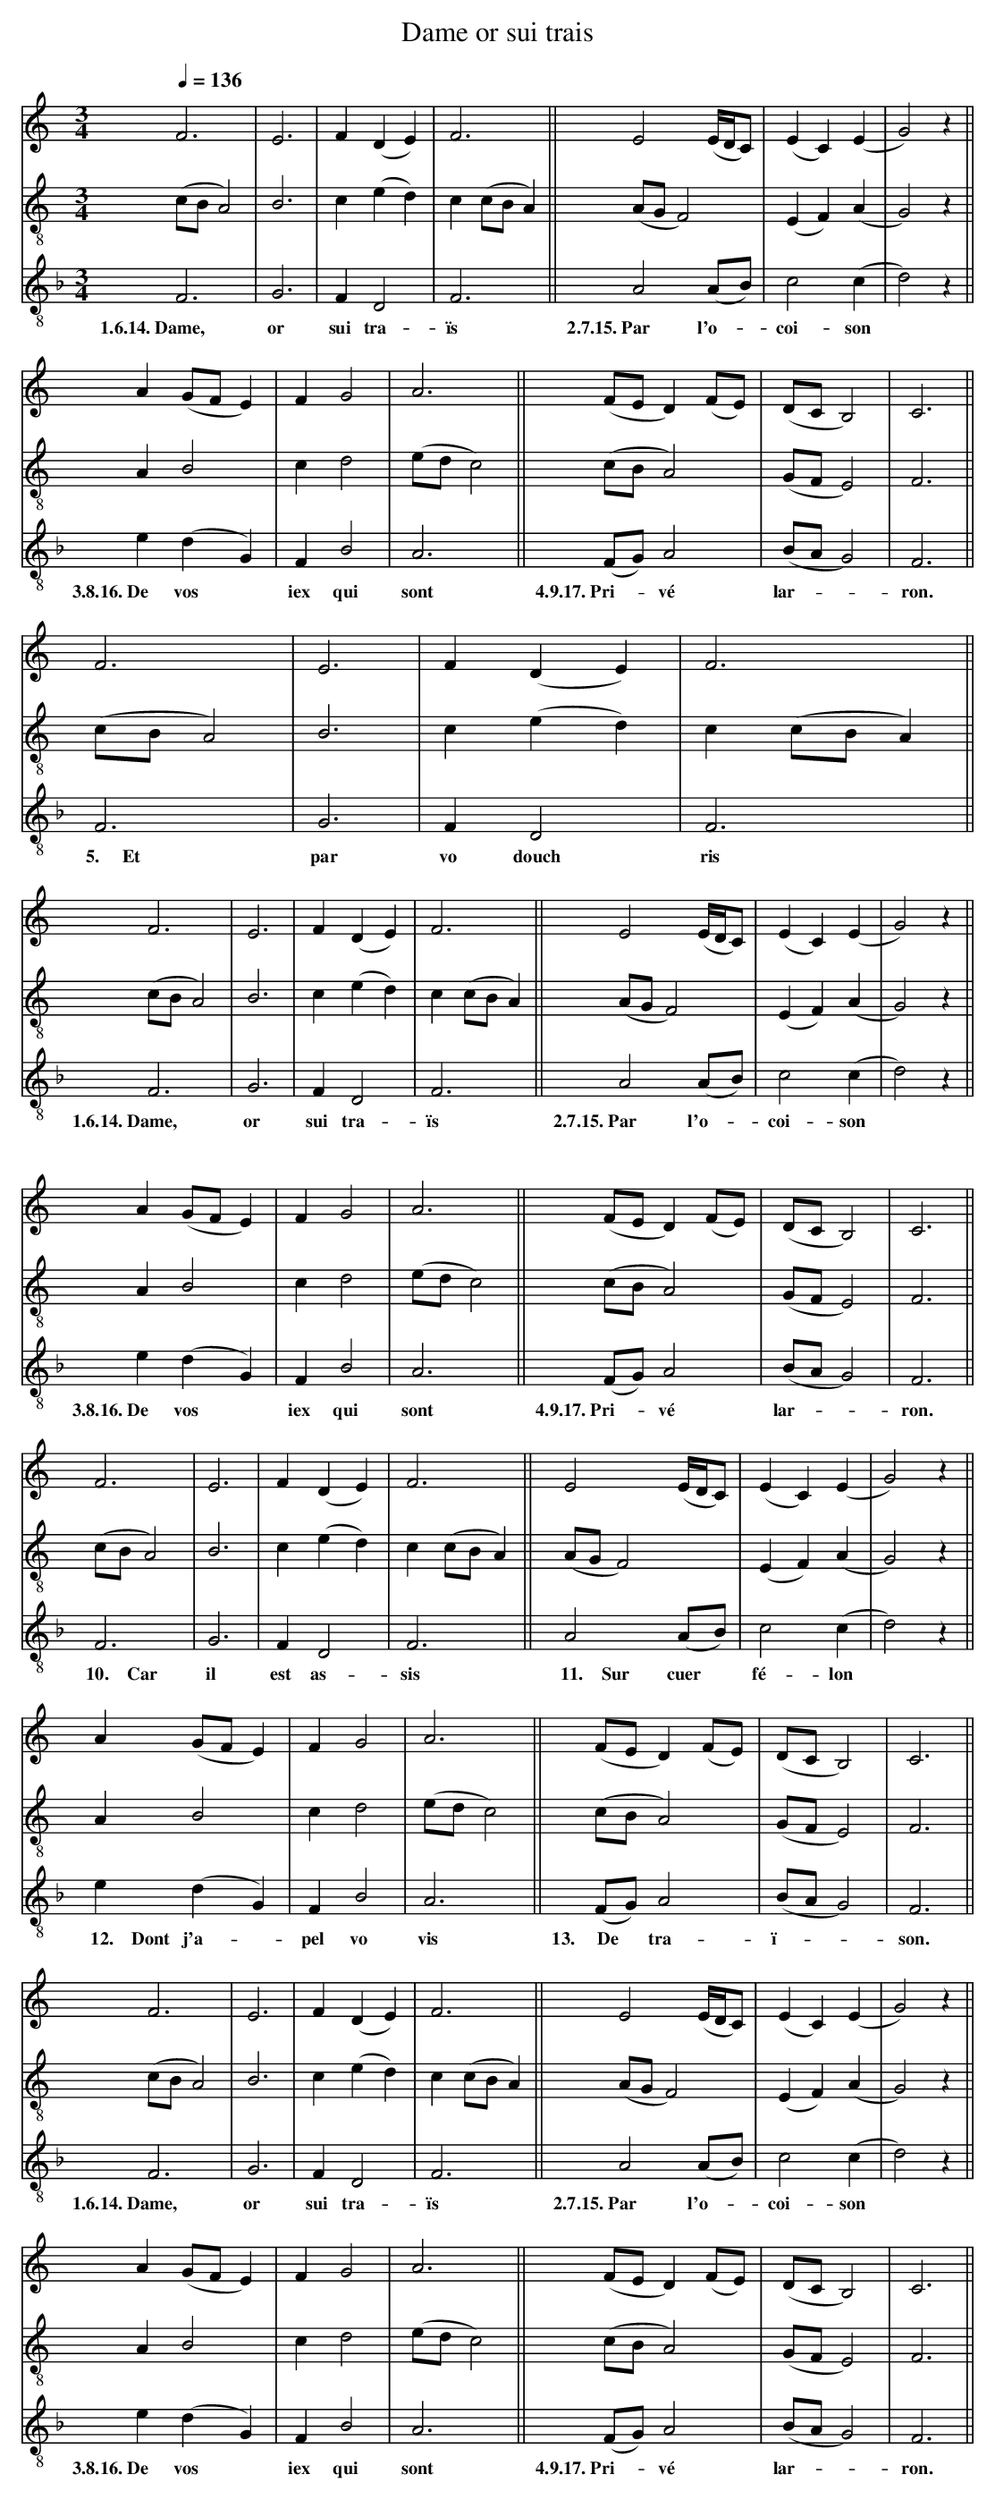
X:1
T:Dame or sui trais
M:3/4
L:1/4
Q:1/4=136
K:F Lydian
V:1 clef=treble
V:2 clef=treble-8 middle=B,
V:3 clef=treble-8 middle=B,
[V:1 ][K:C] F3       | E3  | F (DE)|  F3         ||  E2    (E/4D/4C/)|(E C) (E |G2)  z ||
[V:2 ][K:C](C/B,/A,2)| B,3 | C (ED)|  C (C/B,/A,)|| (A,/G,/ F,2)     |(E,F,)(A,|G,2) z ||
[V:3 ][K:F] F,3      | G,3 | F, D,2|  F,3        ||  A,2   (A,/B,/)  | C2   (C |D2)  z ||
w:  1.6.14.~Dame,      or   sui tra-  ïs     2.7.15.~Par    l'o-*      coi-  son*
[V:1 ][K:C]  A   (G/F/E)| F   G2  | A3     ||      (F/E/    D)(F/E/)|(D/C/   B,2)| C3  ||
[V:2 ][K:C]  A,   B,2   | C   D2  |(E/D/C2)||      (C/B,/   A,2)    |(G,/F,/ E,2)| F,3 ||
[V:3 ][K:F]  E   (DG,)  | F,  B,2 | A,3    ||      (F,/G,/) A,2     |(B,/A,/ G,2)| F,3 ||
w:   3.8.16.~De   vos*    iex qui   sont    4.9.17.~Pri-*   vé        lar-**      ron.
[V:1 ][K:C] F3       | E3  | F (DE)|  F3         ||
[V:2 ][K:C](C/B,/A,2)| B,3 | C (ED)|  C (C/B,/A,)||
[V:3 ][K:F] F,3      | G,3 | F, D,2|  F,3        ||
w:~~~5.~~~~~Et         par  vo  douch ris
[V:1 ][K:C] F3       | E3  | F (DE)|  F3         ||  E2    (E/4D/4C/)|(E C) (E |G2)  z ||
[V:2 ][K:C](C/B,/A,2)| B,3 | C (ED)|  C (C/B,/A,)|| (A,/G,/ F,2)     |(E,F,)(A,|G,2) z ||
[V:3 ][K:F] F,3      | G,3 | F, D,2|  F,3        ||  A,2   (A,/B,/)  | C2   (C |D2)  z ||
w:  1.6.14.~Dame,      or   sui tra-  ïs     2.7.15.~Par    l'o-*      coi-  son*
[V:1 ][K:C]  A   (G/F/E)| F   G2  | A3     ||      (F/E/    D)(F/E/)|(D/C/   B,2)| C3  ||
[V:2 ][K:C]  A,   B,2   | C   D2  |(E/D/C2)||      (C/B,/   A,2)    |(G,/F,/ E,2)| F,3 ||
[V:3 ][K:F]  E   (DG,)  | F,  B,2 | A,3    ||      (F,/G,/) A,2     |(B,/A,/ G,2)| F,3 ||
w:   3.8.16.~De   vos*    iex qui   sont    4.9.17.~Pri-*   vé        lar-**      ron.
[V:1 ][K:C] F3       | E3  | F (DE)|  F3         ||  E2    (E/4D/4C/)|(E C) (E |G2)  z ||
[V:2 ][K:C](C/B,/A,2)| B,3 | C (ED)|  C (C/B,/A,)|| (A,/G,/ F,2)     |(E,F,)(A,|G,2) z ||
[V:3 ][K:F] F,3      | G,3 | F, D,2|  F,3        ||  A,2   (A,/B,/)  | C2   (C |D2)  z ||
w:~~~10.~~~~Car        il   est as-   sis ~~~~11.~~~~Sur    cuer*      fé-   lon*
[V:1 ][K:C]  A   (G/F/E)| F   G2  | A3     ||      (F/E/    D)(F/E/)|(D/C/   B,2)| C3  ||
[V:2 ][K:C]  A,   B,2   | C   D2  |(E/D/C2)||      (C/B,/   A,2)    |(G,/F,/ E,2)| F,3 ||
[V:3 ][K:F]  E   (DG,)  | F,  B,2 | A,3    ||      (F,/G,/) A,2     |(B,/A,/ G,2)| F,3 ||
w:~~~~12.~~~~Dont j'a-*   pel vo    vis     13.~~~~~De*     tra-      ï-**        son.
[V:1 ][K:C] F3       | E3  | F (DE)|  F3         ||  E2    (E/4D/4C/)|(E C) (E |G2)  z ||
[V:2 ][K:C](C/B,/A,2)| B,3 | C (ED)|  C (C/B,/A,)|| (A,/G,/ F,2)     |(E,F,)(A,|G,2) z ||
[V:3 ][K:F] F,3      | G,3 | F, D,2|  F,3        ||  A,2   (A,/B,/)  | C2   (C |D2)  z ||
w:  1.6.14.~Dame,      or   sui tra-  ïs     2.7.15.~Par    l'o-*      coi-  son*
[V:1 ][K:C]  A   (G/F/E)| F   G2  | A3     ||      (F/E/    D)(F/E/)|(D/C/   B,2)| C3  ||
[V:2 ][K:C]  A,   B,2   | C   D2  |(E/D/C2)||      (C/B,/   A,2)    |(G,/F,/ E,2)| F,3 ||
[V:3 ][K:F]  E   (DG,)  | F,  B,2 | A,3    ||      (F,/G,/) A,2     |(B,/A,/ G,2)| F,3 ||
w:   3.8.16.~De   vos*    iex qui   sont    4.9.17.~Pri-*   vé        lar-**      ron.
